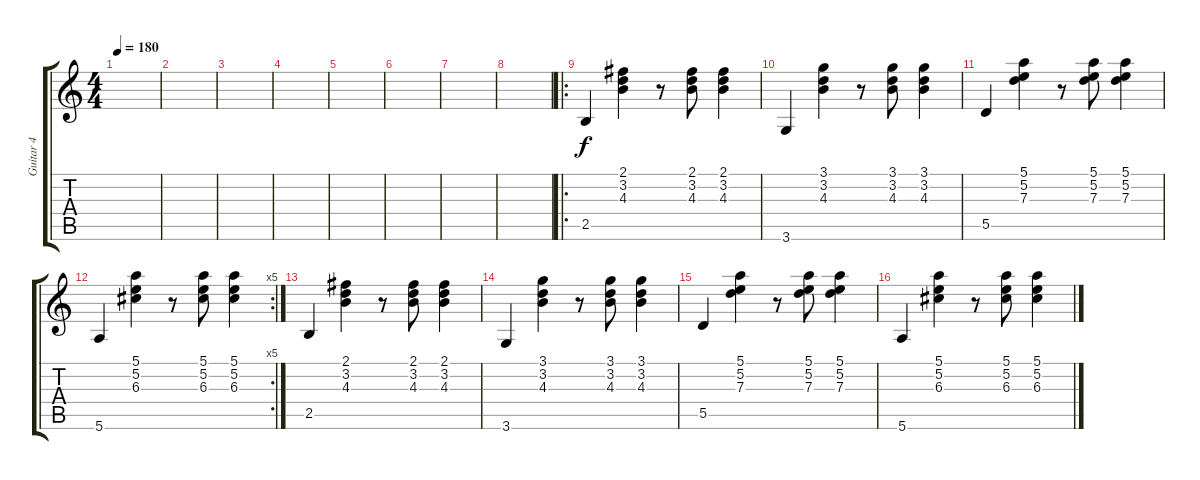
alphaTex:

\track ("Guitar 4" "Guitar 4") {instrument acousticguitarnylon}
\staff {score tabs}
\tuning (E4 B3 G3 D3 A2 E2) {hide}
\ts (4 4)
\tempo 180
\clef g2
\ks c
|
|
|
|
|
|
|
|
\ro
2.5.4 (2.1 3.2 4.3).4 r.8 (2.1 3.2 4.3).8 (2.1 3.2 4.3).4 |
3.6.4 (3.1 3.2 4.3).4 r.8 (3.1 3.2 4.3).8 (3.1 3.2 4.3).4 |
5.5.4 (5.1 5.2 7.3).4 r.8 (5.1 5.2 7.3).8 (5.1 5.2 7.3).4 |
\rc 5
5.6.4 (5.1 5.2 6.3).4 r.8 (5.1 5.2 6.3).8 (5.1 5.2 6.3).4 |
2.5.4 (2.1 3.2 4.3).4 r.8 (2.1 3.2 4.3).8 (2.1 3.2 4.3).4 |
3.6.4 (3.1 3.2 4.3).4 r.8 (3.1 3.2 4.3).8 (3.1 3.2 4.3).4 |
5.5.4 (5.1 5.2 7.3).4 r.8 (5.1 5.2 7.3).8 (5.1 5.2 7.3).4 |
5.6.4 (5.1 5.2 6.3).4 r.8 (5.1 5.2 6.3).8 (5.1 5.2 6.3).4
